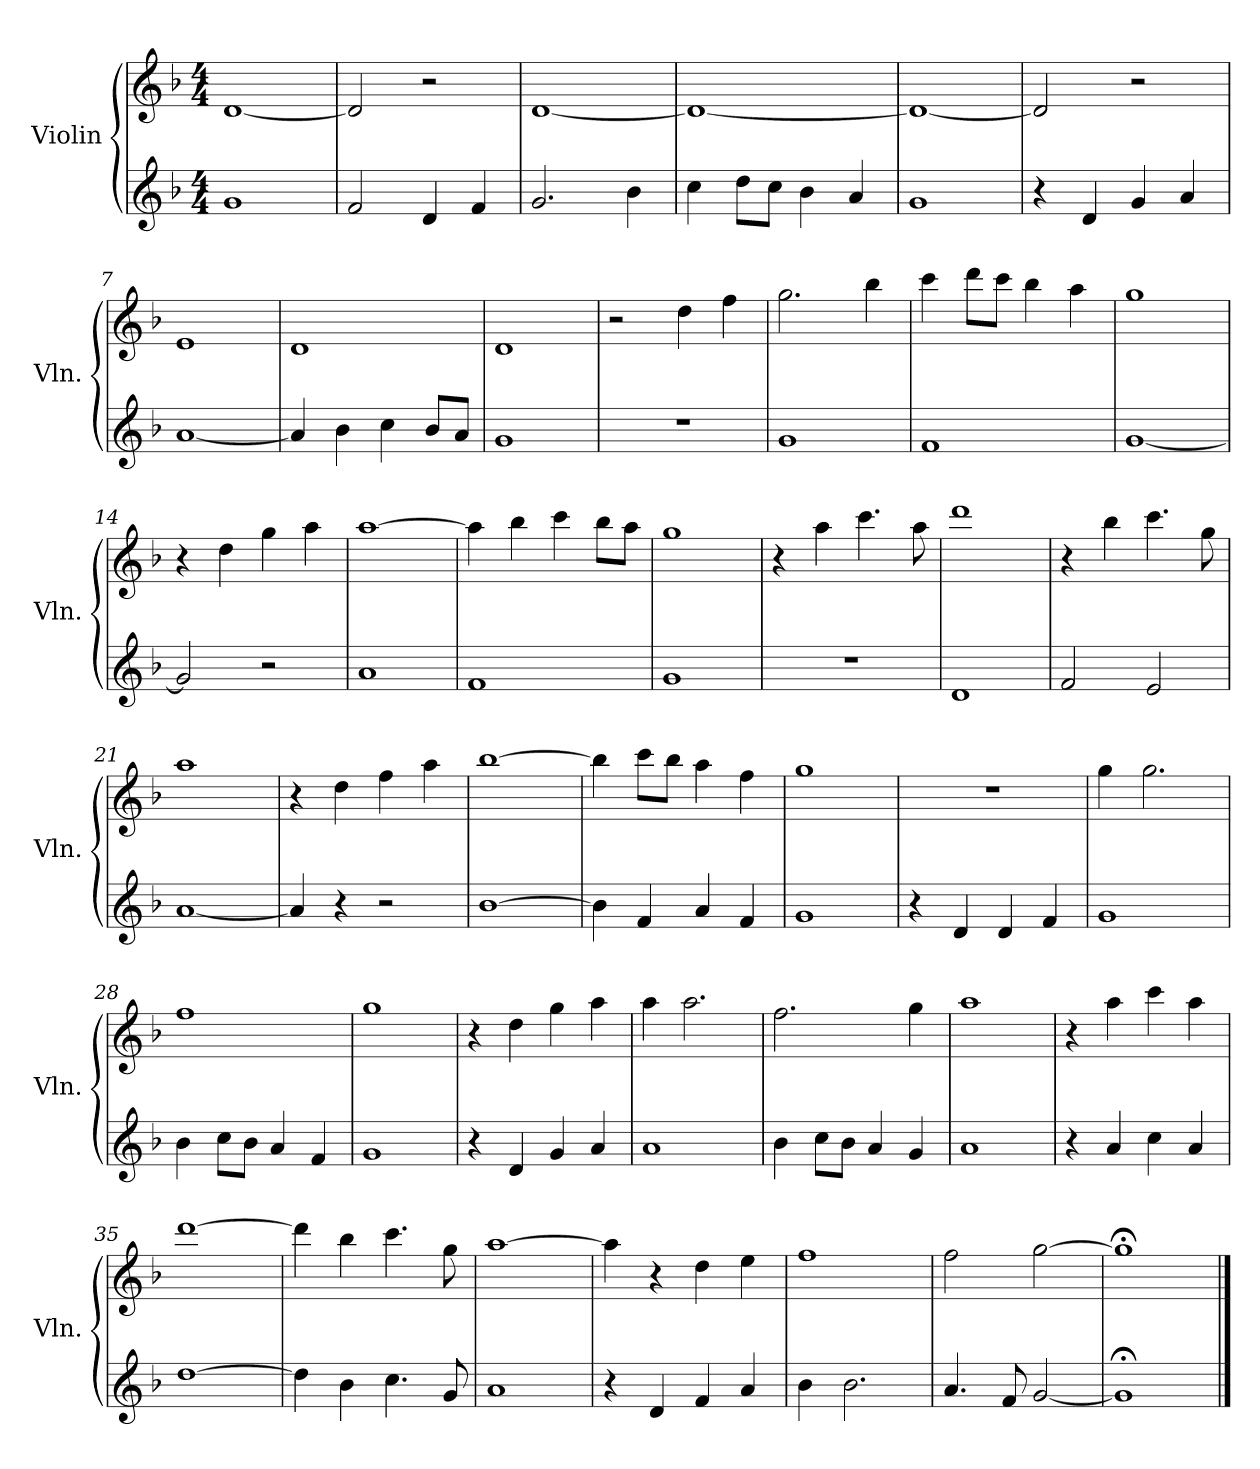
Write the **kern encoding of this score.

**kern	**kern
*part2	*part1
*staff2	*staff1
*I"Violin	*I"Violin
*I'Vln.	*I'Vln.
*clefG2	*clefG2
*k[b-]	*k[b-]
*M4/4	*M4/4
=1	=1
1g	[1d
=2	=2
2f/	2d/]
4d/	2r
4f/	.
=3	=3
2.g/	[1d
4b-\	.
=4	=4
4cc\	1d_
8dd\L	.
8cc\J	.
4b-\	.
4a/	.
=5	=5
1g	1d_
=6	=6
4r	2d/]
4d/	.
4g/	2r
4a/	.
=7	=7
[1a	1e
=8	=8
4a/]	1d
4b-\	.
4cc\	.
8b-/L	.
8a/J	.
=9	=9
1g	1d
=10	=10
1r	2r
.	4dd\
.	4ff\
=11	=11
1g	2.gg\
.	4bb-\
!!LO:LB:g=z
=12	=12
1f	4ccc\
.	8ddd\L
.	8ccc\J
.	4bb-\
.	4aa\
=13	=13
[1g	1gg
=14	=14
2g/]	4r
.	4dd\
2r	4gg\
.	4aa\
=15	=15
1a	[1aa
=16	=16
1f	4aa\]
.	4bb-\
.	4ccc\
.	8bb-\L
.	8aa\J
=17	=17
1g	1gg
=18	=18
1r	4r
.	4aa\
.	4.ccc\
.	8aa\
=19	=19
1d	1ddd
=20	=20
2f/	4r
.	4bb-\
2e/	4.ccc\
.	8gg\
=21	=21
[1a	1aa
!!LO:LB:g=z
=22	=22
4a/]	4r
4r	4dd\
2r	4ff\
.	4aa\
=23	=23
[1b-	[1bb-
=24	=24
4b-\]	4bb-\]
4f/	8ccc\L
.	8bb-\J
4a/	4aa\
4f/	4ff\
=25	=25
1g	1gg
=26	=26
4r	1r
4d/	.
4d/	.
4f/	.
=27	=27
1g	4gg\
.	2.gg\
=28	=28
4b-\	1ff
8cc\L	.
8b-\J	.
4a/	.
4f/	.
=29	=29
1g	1gg
=30	=30
4r	4r
4d/	4dd\
4g/	4gg\
4a/	4aa\
=31	=31
1a	4aa\
.	2.aa\
!!LO:LB:g=z
=32	=32
4b-\	2.ff\
8cc\L	.
8b-\J	.
4a/	.
4g/	4gg\
=33	=33
1a	1aa
=34	=34
4r	4r
4a/	4aa\
4cc\	4ccc\
4a/	4aa\
=35	=35
[1dd	[1ddd
=36	=36
4dd\]	4ddd\]
4b-\	4bb-\
4.cc\	4.ccc\
8g/	8gg\
=37	=37
1a	[1aa
=38	=38
4r	4aa\]
4d/	4r
4f/	4dd\
4a/	4ee\
=39	=39
4b-\	1ff
2.b-\	.
=40	=40
4.a/	2ff\
8f/	.
[2g/	[2gg\
=41	=41
1g;<]	1gg;<]
==	==
*-	*-
